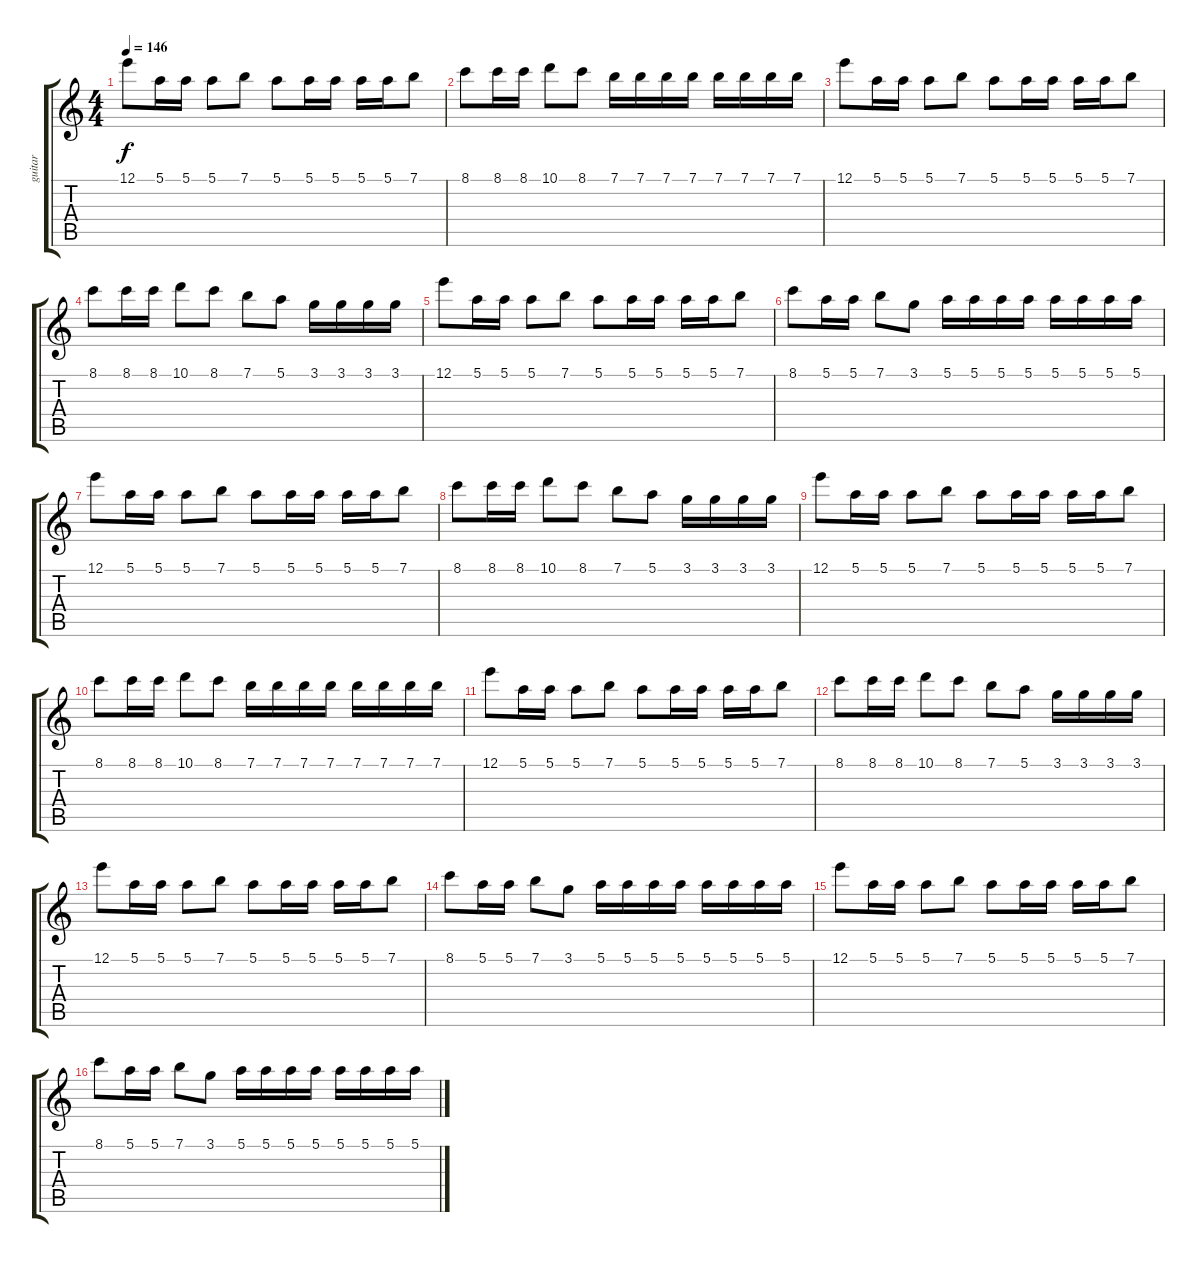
\track ("guitar" "guitar") {instrument acousticguitarsteel}
\staff {score tabs}
\tuning (E4 B3 G3 D3 A2 E2) {hide}
\ts (4 4)
\tempo 146
\clef g2
\ks c
12.1.8{dy f} 5.1.16 5.1.16 5.1.8 7.1.8 5.1.8 5.1.16 5.1.16 5.1.16 5.1.16 7.1.8 |
8.1.8 8.1.16 8.1.16 10.1.8 8.1.8 7.1.16 7.1.16 7.1.16 7.1.16 7.1.16 7.1.16 7.1.16 7.1.16 |
12.1.8 5.1.16 5.1.16 5.1.8 7.1.8 5.1.8 5.1.16 5.1.16 5.1.16 5.1.16 7.1.8 |
8.1.8 8.1.16 8.1.16 10.1.8 8.1.8 7.1.8 5.1.8 3.1.16 3.1.16 3.1.16 3.1.16 |
12.1.8 5.1.16 5.1.16 5.1.8 7.1.8 5.1.8 5.1.16 5.1.16 5.1.16 5.1.16 7.1.8 |
8.1.8 5.1.16 5.1.16 7.1.8 3.1.8 5.1.16 5.1.16 5.1.16 5.1.16 5.1.16 5.1.16 5.1.16 5.1.16 |
12.1.8 5.1.16 5.1.16 5.1.8 7.1.8 5.1.8 5.1.16 5.1.16 5.1.16 5.1.16 7.1.8 |
8.1.8 8.1.16 8.1.16 10.1.8 8.1.8 7.1.8 5.1.8 3.1.16 3.1.16 3.1.16 3.1.16 |
12.1.8 5.1.16 5.1.16 5.1.8 7.1.8 5.1.8 5.1.16 5.1.16 5.1.16 5.1.16 7.1.8 |
8.1.8 8.1.16 8.1.16 10.1.8 8.1.8 7.1.16 7.1.16 7.1.16 7.1.16 7.1.16 7.1.16 7.1.16 7.1.16 |
12.1.8 5.1.16 5.1.16 5.1.8 7.1.8 5.1.8 5.1.16 5.1.16 5.1.16 5.1.16 7.1.8 |
8.1.8 8.1.16 8.1.16 10.1.8 8.1.8 7.1.8 5.1.8 3.1.16 3.1.16 3.1.16 3.1.16 |
12.1.8 5.1.16 5.1.16 5.1.8 7.1.8 5.1.8 5.1.16 5.1.16 5.1.16 5.1.16 7.1.8 |
8.1.8 5.1.16 5.1.16 7.1.8 3.1.8 5.1.16 5.1.16 5.1.16 5.1.16 5.1.16 5.1.16 5.1.16 5.1.16 |
12.1.8 5.1.16 5.1.16 5.1.8 7.1.8 5.1.8 5.1.16 5.1.16 5.1.16 5.1.16 7.1.8 |
8.1.8 5.1.16 5.1.16 7.1.8 3.1.8 5.1.16 5.1.16 5.1.16 5.1.16 5.1.16 5.1.16 5.1.16 5.1.16
